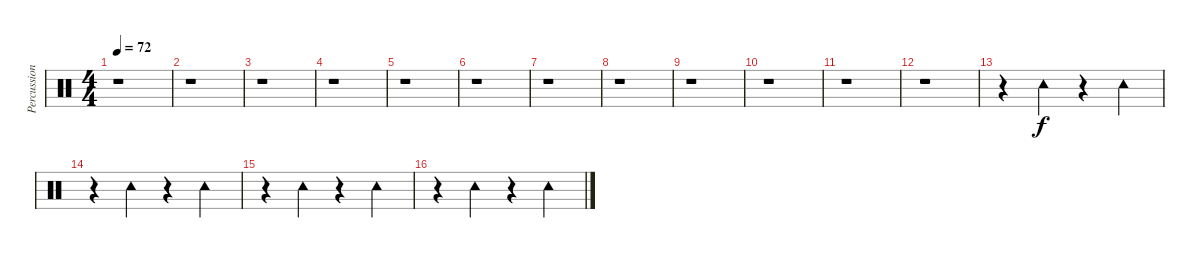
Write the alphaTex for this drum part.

\track ("Percussion" "Percussion") {instrument percussion}
\staff {score}
\articulation defaults
\ts (4 4)
\tempo 72
\clef neutral
\ks c
r.1{dy f} |
r.1 |
r.1 |
r.1 |
r.1 |
r.1 |
r.1 |
r.1 |
r.1 |
r.1 |
r.1 |
r.1 |
r.4 "Tambourine (hit)".4 r.4 "Tambourine (hit)".4 |
r.4 "Tambourine (hit)".4 r.4 "Tambourine (hit)".4 |
r.4 "Tambourine (hit)".4 r.4 "Tambourine (hit)".4 |
r.4 "Tambourine (hit)".4 r.4 "Tambourine (hit)".4
